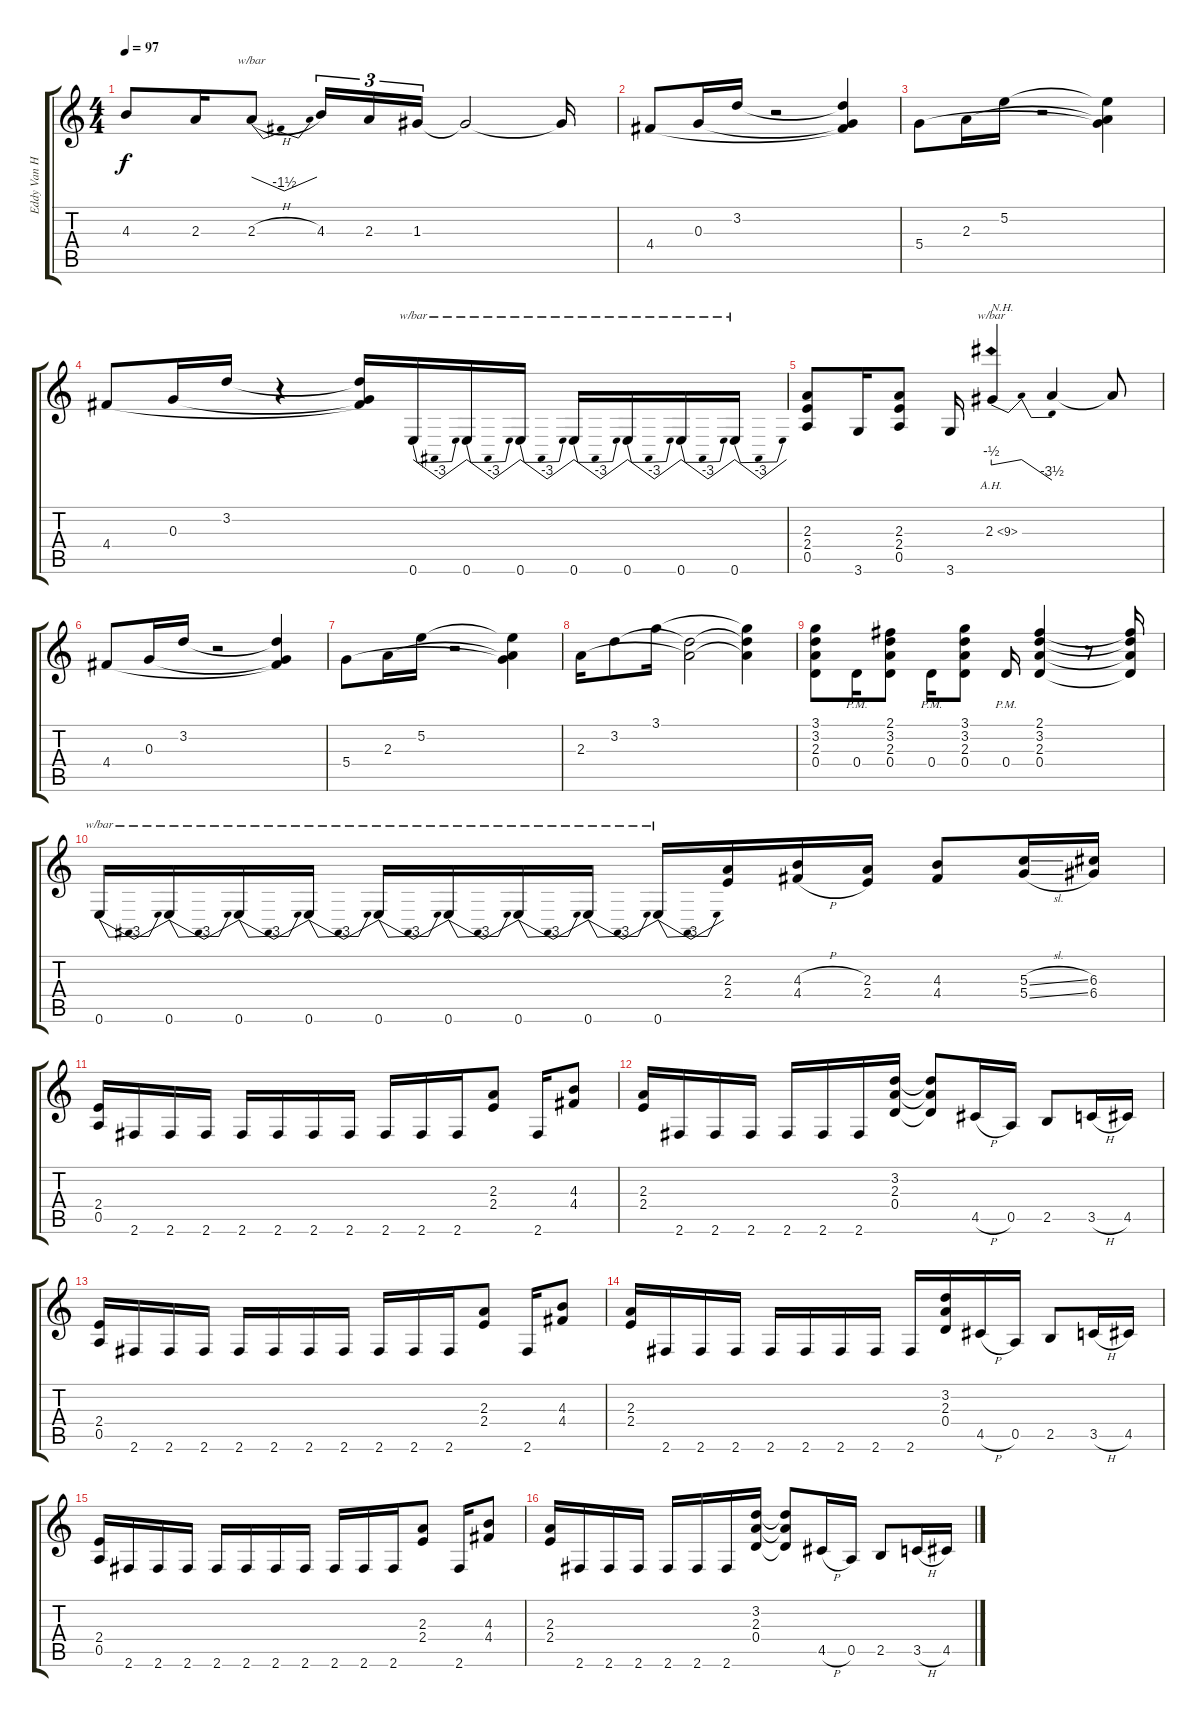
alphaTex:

\track ("Eddy Van Halen" "Eddy Van H") {instrument distortionguitar}
\staff {score tabs}
\tuning (E4 B3 G3 D3 A2 E2) {hide}
\ts (4 4)
\tempo 97
\clef g2
\ks c
4.3{t}.8{dy f} 2.3.16 2.3{h}.8{tbe (dip default 0 0 30 -6 60 0)} 4.3.16{tu (3 2)} 2.3.16{tu (3 2)} 1.3.16{tu (3 2)} 1.3{t}.2 1.3{t}.16 |
4.4.8 0.3.16 3.2.16 r.2 (3.2{t} 0.3{t} 4.4{t}).4 |
5.4.8 2.3.16 5.2.16 r.2 (5.2{t} 2.3{t} 5.4{t}).4 |
4.4.8 0.3.16 3.2.16 r.4 (3.2{t} 0.3{t} 4.4{t}).16 0.6.16{tbe (dip default 0 0 30 -12 60 0)} 0.6.16{tbe (dip default 0 0 30 -12 60 0)} 0.6.16{tbe (dip default 0 0 30 -12 60 0)} 0.6.16{tbe (dip default 0 0 30 -12 60 0)} 0.6.16{tbe (dip default 0 0 30 -12 60 0)} 0.6.16{tbe (dip default 0 0 30 -12 60 0)} 0.6.16{tbe (dip default 0 0 30 -12 60 0)} |
(2.3 2.4 0.5).8 3.6.16 (2.3 2.4 0.5).8 3.6.16 2.3{ah 7}.4{tbe (dip default 0 -2 11 0 60 -14) txt "N.H."} 2.3{t}.4 2.3{t}.8 |
4.4.8 0.3.16 3.2.16 r.2 (3.2{t} 0.3{t} 4.4{t}).4 |
5.4.8 2.3.16 5.2.16 r.2 (5.2{t} 2.3{t} 5.4{t}).4 |
2.3.16 3.2.8 3.1.16 (3.2{t} 2.3{t}).2 (3.1{t} 3.2{t} 2.3{t}).4 |
(3.1 3.2 2.3 0.4).8 0.4{pm}.16 (2.1 3.2 2.3 0.4).8 0.4{pm}.16 (3.1 3.2 2.3 0.4).8 0.4{pm}.16 (2.1 3.2 2.3 0.4).4 r.8 (2.1{t} 3.2{t} 2.3{t} 0.4{t}).16 |
0.6.16{tbe (dip default 0 0 30 -12 60 0)} 0.6.16{tbe (dip default 0 0 30 -12 60 0)} 0.6.16{tbe (dip default 0 0 30 -12 60 0)} 0.6.16{tbe (dip default 0 0 30 -12 60 0)} 0.6.16{tbe (dip default 0 0 30 -12 60 0)} 0.6.16{tbe (dip default 0 0 30 -12 60 0)} 0.6.16{tbe (dip default 0 0 30 -12 60 0)} 0.6.16{tbe (dip default 0 0 30 -12 60 0)} 0.6.16{tbe (dip default 0 0 30 -12 60 0)} (2.3 2.4).16 (4.3{h} 4.4{h}).16 (2.3 2.4).16 (4.3 4.4).8 (5.3{sl} 5.4{sl}).16 (6.3 6.4).16 |
(2.4 0.5).16 2.6.16 2.6.16 2.6.16 2.6.16 2.6.16 2.6.16 2.6.16 2.6.16 2.6.16 2.6.16 (2.3 2.4).8 2.6.16 (4.3 4.4).8 |
(2.3 2.4).16 2.6.16 2.6.16 2.6.16 2.6.16 2.6.16 2.6.16 (3.2 2.3 0.4).16 (3.2{t} 2.3{t} 0.4{t}).8 4.5{h}.16 0.5.16 2.5.8 3.5{h}.16 4.5.16 |
(2.4 0.5).16 2.6.16 2.6.16 2.6.16 2.6.16 2.6.16 2.6.16 2.6.16 2.6.16 2.6.16 2.6.16 (2.3 2.4).8 2.6.16 (4.3 4.4).8 |
(2.3 2.4).16 2.6.16 2.6.16 2.6.16 2.6.16 2.6.16 2.6.16 2.6.16 2.6.16 (3.2 2.3 0.4).16 4.5{h}.16 0.5.16 2.5.8 3.5{h}.16 4.5.16 |
(2.4 0.5).16 2.6.16 2.6.16 2.6.16 2.6.16 2.6.16 2.6.16 2.6.16 2.6.16 2.6.16 2.6.16 (2.3 2.4).8 2.6.16 (4.3 4.4).8 |
(2.3 2.4).16 2.6.16 2.6.16 2.6.16 2.6.16 2.6.16 2.6.16 (3.2 2.3 0.4).16 (3.2{t} 2.3{t} 0.4{t}).8 4.5{h}.16 0.5.16 2.5.8 3.5{h}.16 4.5.16
